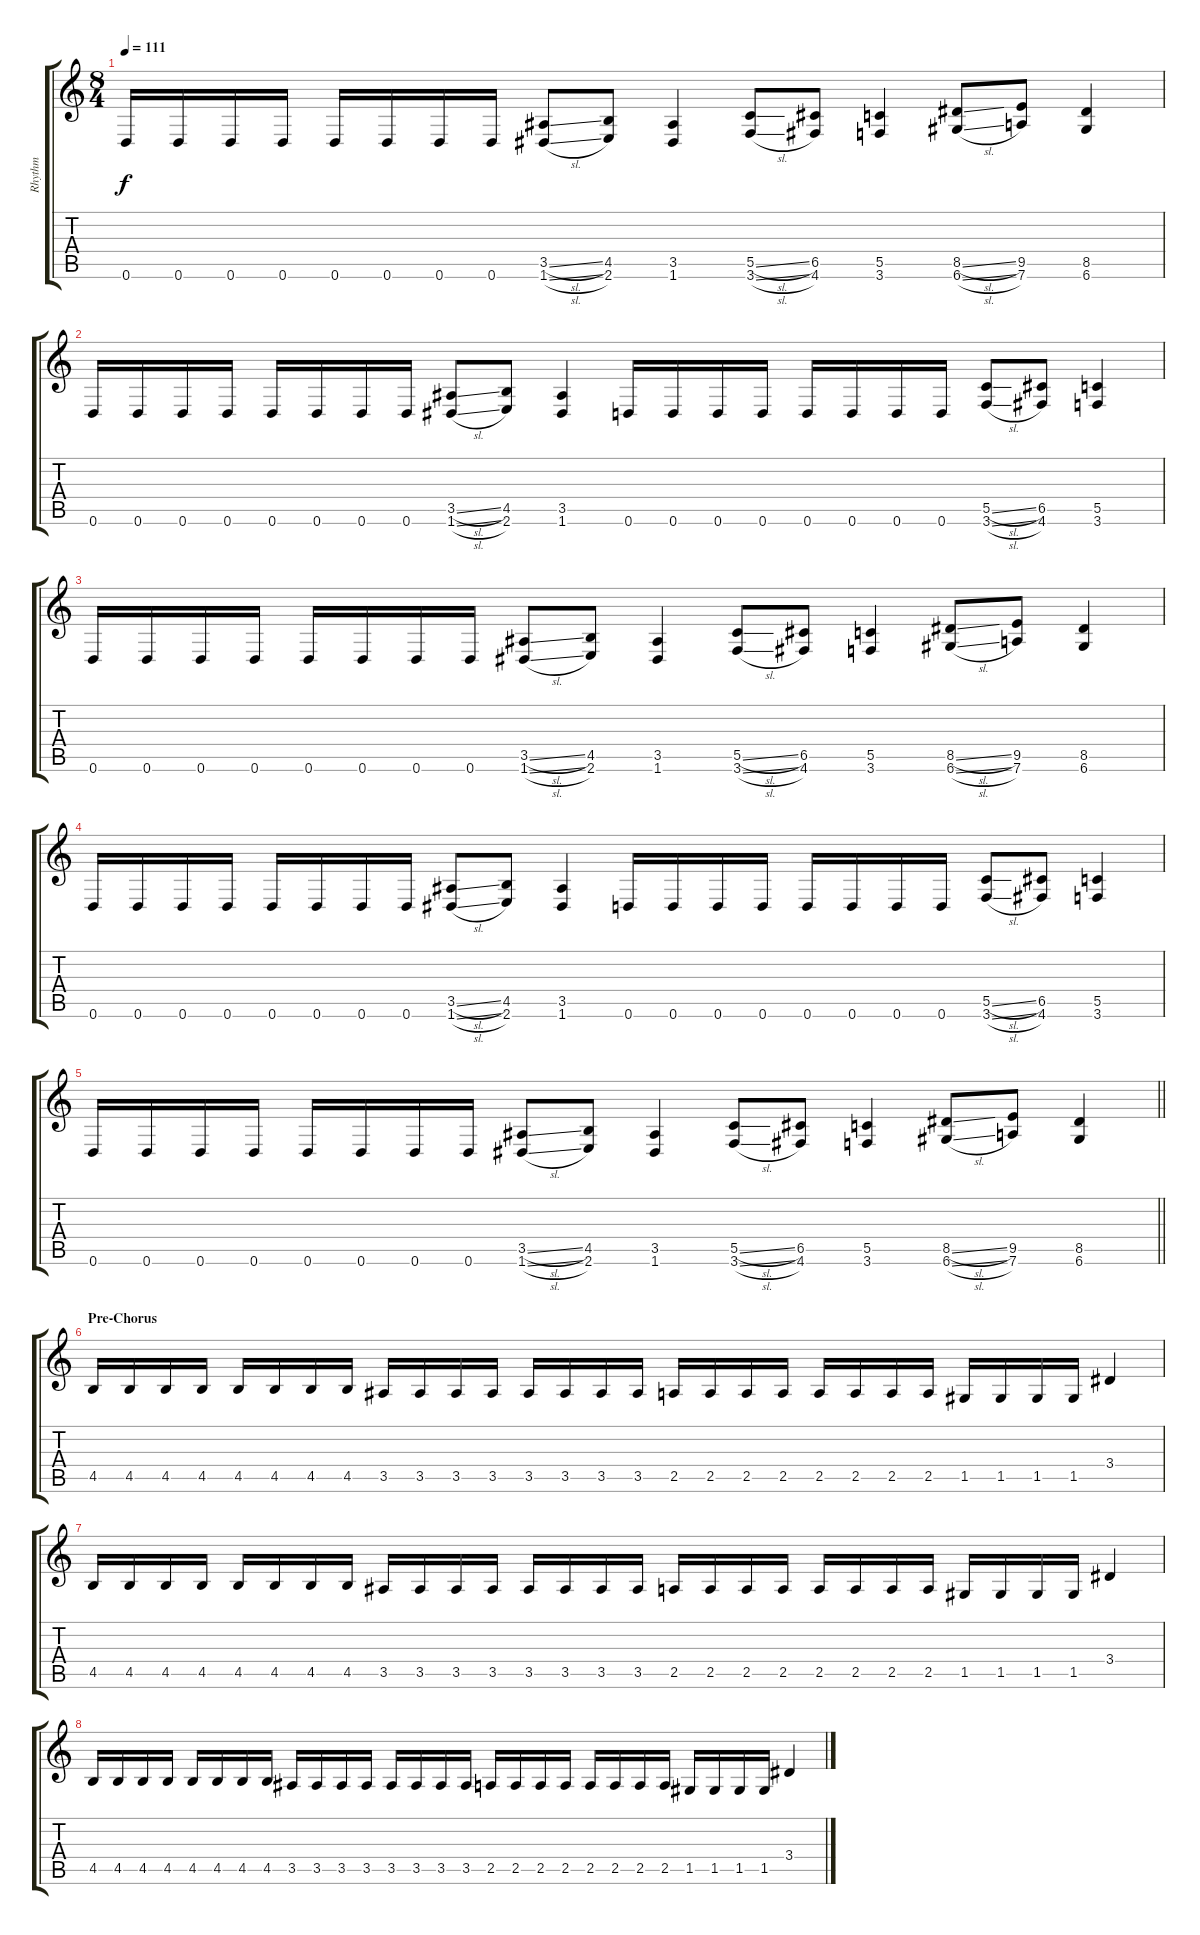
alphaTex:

\track ("Rhythm" "Rhythm") {instrument overdrivenguitar}
\staff {score tabs}
\tuning (D4 A3 F3 C3 G2 D2) {hide}
\ts (8 4)
\tempo 111
\clef g2
\ks c
0.6.16{dy f} 0.6.16 0.6.16 0.6.16 0.6.16 0.6.16 0.6.16 0.6.16 (3.5{sl} 1.6{sl}).8 (4.5 2.6).8 (3.5 1.6).4 (5.5{sl} 3.6{sl}).8 (6.5 4.6).8 (5.5 3.6).4 (8.5{sl} 6.6{sl}).8 (9.5 7.6).8 (8.5 6.6).4 |
0.6.16 0.6.16 0.6.16 0.6.16 0.6.16 0.6.16 0.6.16 0.6.16 (3.5{sl} 1.6{sl}).8 (4.5 2.6).8 (3.5 1.6).4 0.6.16 0.6.16 0.6.16 0.6.16 0.6.16 0.6.16 0.6.16 0.6.16 (5.5{sl} 3.6{sl}).8 (6.5 4.6).8 (5.5 3.6).4 |
0.6.16 0.6.16 0.6.16 0.6.16 0.6.16 0.6.16 0.6.16 0.6.16 (3.5{sl} 1.6{sl}).8 (4.5 2.6).8 (3.5 1.6).4 (5.5{sl} 3.6{sl}).8 (6.5 4.6).8 (5.5 3.6).4 (8.5{sl} 6.6{sl}).8 (9.5 7.6).8 (8.5 6.6).4 |
0.6.16 0.6.16 0.6.16 0.6.16 0.6.16 0.6.16 0.6.16 0.6.16 (3.5{sl} 1.6{sl}).8 (4.5 2.6).8 (3.5 1.6).4 0.6.16 0.6.16 0.6.16 0.6.16 0.6.16 0.6.16 0.6.16 0.6.16 (5.5{sl} 3.6{sl}).8 (6.5 4.6).8 (5.5 3.6).4 |
\barLineRight lightlight
0.6.16 0.6.16 0.6.16 0.6.16 0.6.16 0.6.16 0.6.16 0.6.16 (3.5{sl} 1.6{sl}).8 (4.5 2.6).8 (3.5 1.6).4 (5.5{sl} 3.6{sl}).8 (6.5 4.6).8 (5.5 3.6).4 (8.5{sl} 6.6{sl}).8 (9.5 7.6).8 (8.5 6.6).4 |
\section ("" "Pre-Chorus")
4.5.16 4.5.16 4.5.16 4.5.16 4.5.16 4.5.16 4.5.16 4.5.16 3.5.16 3.5.16 3.5.16 3.5.16 3.5.16 3.5.16 3.5.16 3.5.16 2.5.16 2.5.16 2.5.16 2.5.16 2.5.16 2.5.16 2.5.16 2.5.16 1.5.16 1.5.16 1.5.16 1.5.16 3.4.4 |
4.5.16 4.5.16 4.5.16 4.5.16 4.5.16 4.5.16 4.5.16 4.5.16 3.5.16 3.5.16 3.5.16 3.5.16 3.5.16 3.5.16 3.5.16 3.5.16 2.5.16 2.5.16 2.5.16 2.5.16 2.5.16 2.5.16 2.5.16 2.5.16 1.5.16 1.5.16 1.5.16 1.5.16 3.4.4 |
4.5.16 4.5.16 4.5.16 4.5.16 4.5.16 4.5.16 4.5.16 4.5.16 3.5.16 3.5.16 3.5.16 3.5.16 3.5.16 3.5.16 3.5.16 3.5.16 2.5.16 2.5.16 2.5.16 2.5.16 2.5.16 2.5.16 2.5.16 2.5.16 1.5.16 1.5.16 1.5.16 1.5.16 3.4.4
